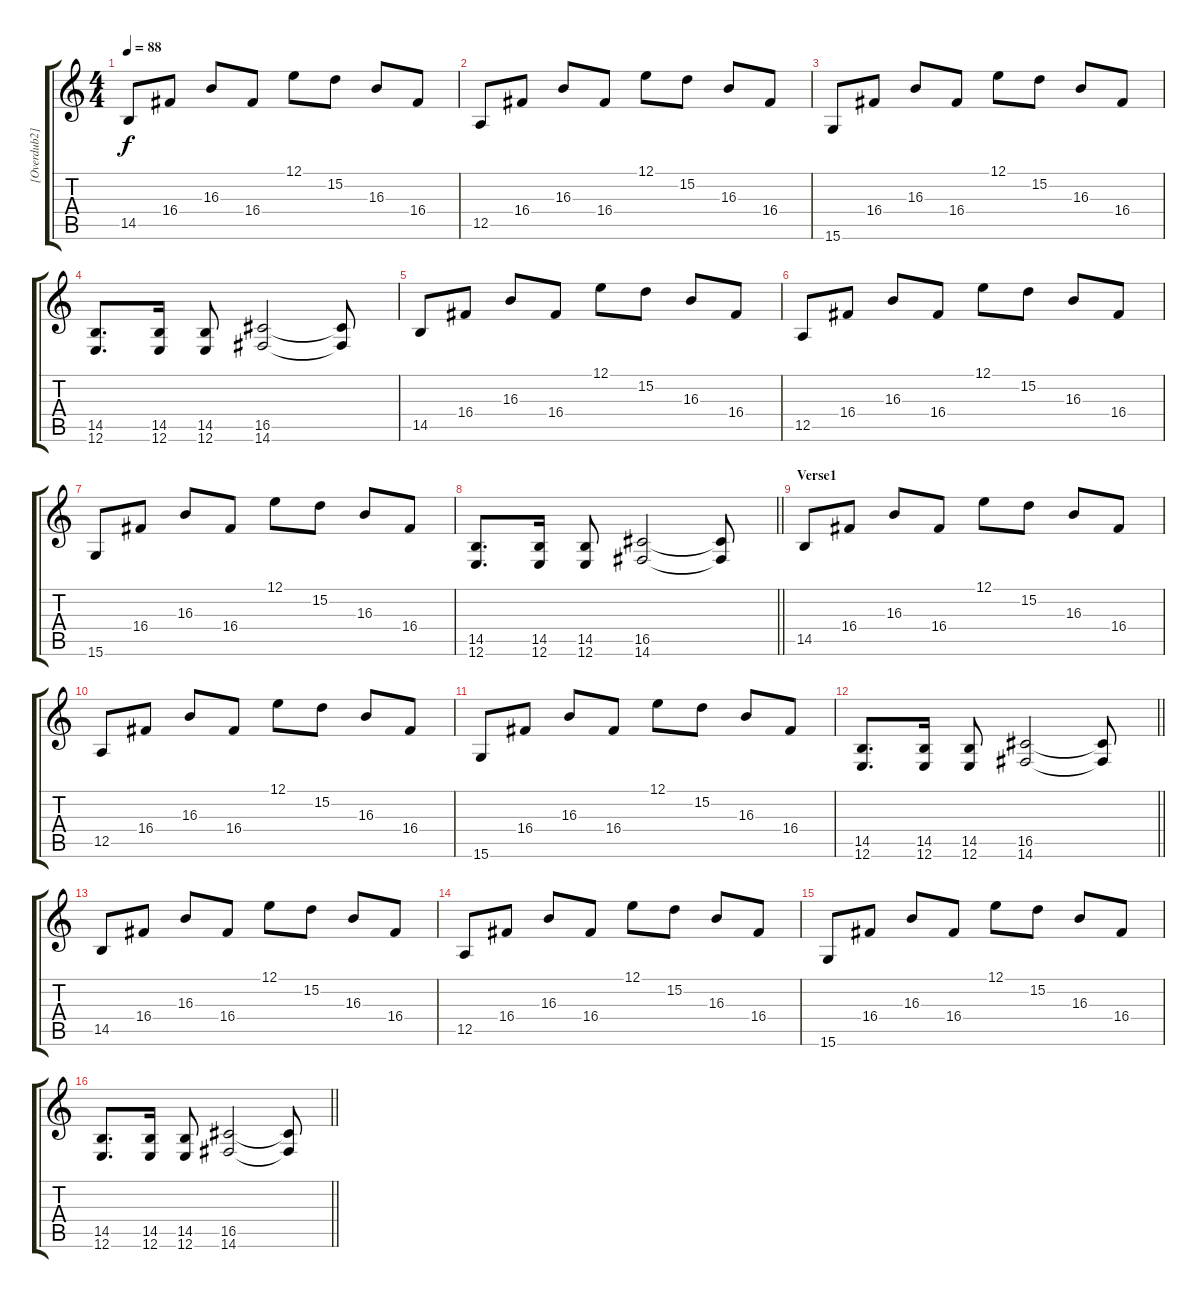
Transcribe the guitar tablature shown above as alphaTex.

\track ("[Overdub2]" "[Overdub2]") {instrument harpsichord}
\staff {score tabs}
\tuning (E4 B3 G3 D3 A2 E2) {hide}
\ts (4 4)
\tempo 88
\clef g2
\ks c
14.5.8{dy f volume 11 instrument harpsichord} 16.4.8 16.3.8 16.4.8 12.1.8 15.2.8 16.3.8 16.4.8 |
12.5.8 16.4.8 16.3.8 16.4.8 12.1.8 15.2.8 16.3.8 16.4.8 |
15.6.8 16.4.8 16.3.8 16.4.8 12.1.8 15.2.8 16.3.8 16.4.8 |
(14.5 12.6).8{d} (14.5 12.6).16 (14.5 12.6).8 (16.5 14.6).2 (16.5{t} 14.6{t}).8 |
14.5.8 16.4.8 16.3.8 16.4.8 12.1.8 15.2.8 16.3.8 16.4.8 |
12.5.8 16.4.8 16.3.8 16.4.8 12.1.8 15.2.8 16.3.8 16.4.8 |
15.6.8 16.4.8 16.3.8 16.4.8 12.1.8 15.2.8 16.3.8 16.4.8 |
\barLineRight lightlight
(14.5 12.6).8{d} (14.5 12.6).16 (14.5 12.6).8 (16.5 14.6).2 (16.5{t} 14.6{t}).8 |
\section ("" "Verse1")
14.5.8 16.4.8 16.3.8 16.4.8 12.1.8 15.2.8 16.3.8 16.4.8 |
12.5.8 16.4.8 16.3.8 16.4.8 12.1.8 15.2.8 16.3.8 16.4.8 |
15.6.8 16.4.8 16.3.8 16.4.8 12.1.8 15.2.8 16.3.8 16.4.8 |
\barLineRight lightlight
(14.5 12.6).8{d} (14.5 12.6).16 (14.5 12.6).8 (16.5 14.6).2 (16.5{t} 14.6{t}).8 |
14.5.8 16.4.8 16.3.8 16.4.8 12.1.8 15.2.8 16.3.8 16.4.8 |
12.5.8 16.4.8 16.3.8 16.4.8 12.1.8 15.2.8 16.3.8 16.4.8 |
15.6.8 16.4.8 16.3.8 16.4.8 12.1.8 15.2.8 16.3.8 16.4.8 |
\barLineRight lightlight
(14.5 12.6).8{d} (14.5 12.6).16 (14.5 12.6).8 (16.5 14.6).2 (16.5{t} 14.6{t}).8
